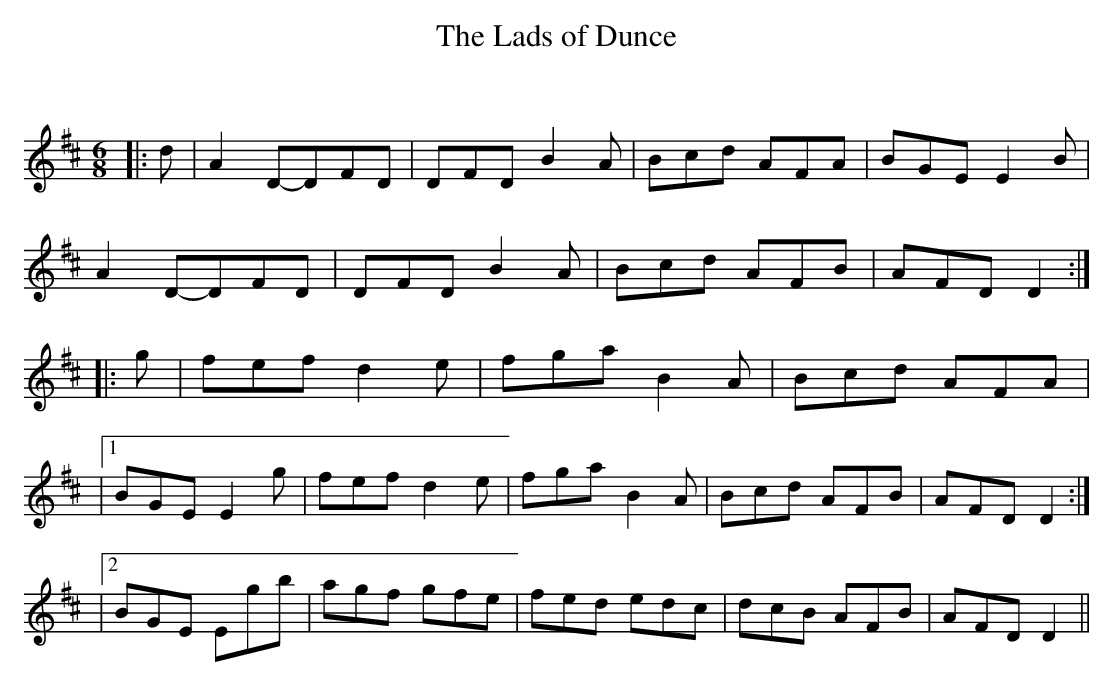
X:1
T: The Lads of Dunce
C:
Q: 180
K:D
M:6/8
L:1/8
|:d|A2D-DFD|DFD B2A|Bcd AFA|BGE E2B|
A2D-DFD|DFD B2A|Bcd AFB|AFD D2:|
|:g|fef d2e|fga B2A|Bcd AFA|
|1BGE E2g|fef d2e|fga B2A|Bcd AFB|AFD D2:|
|2BGE Egb|agf gfe|fed edc|dcB AFB|AFD D2||
